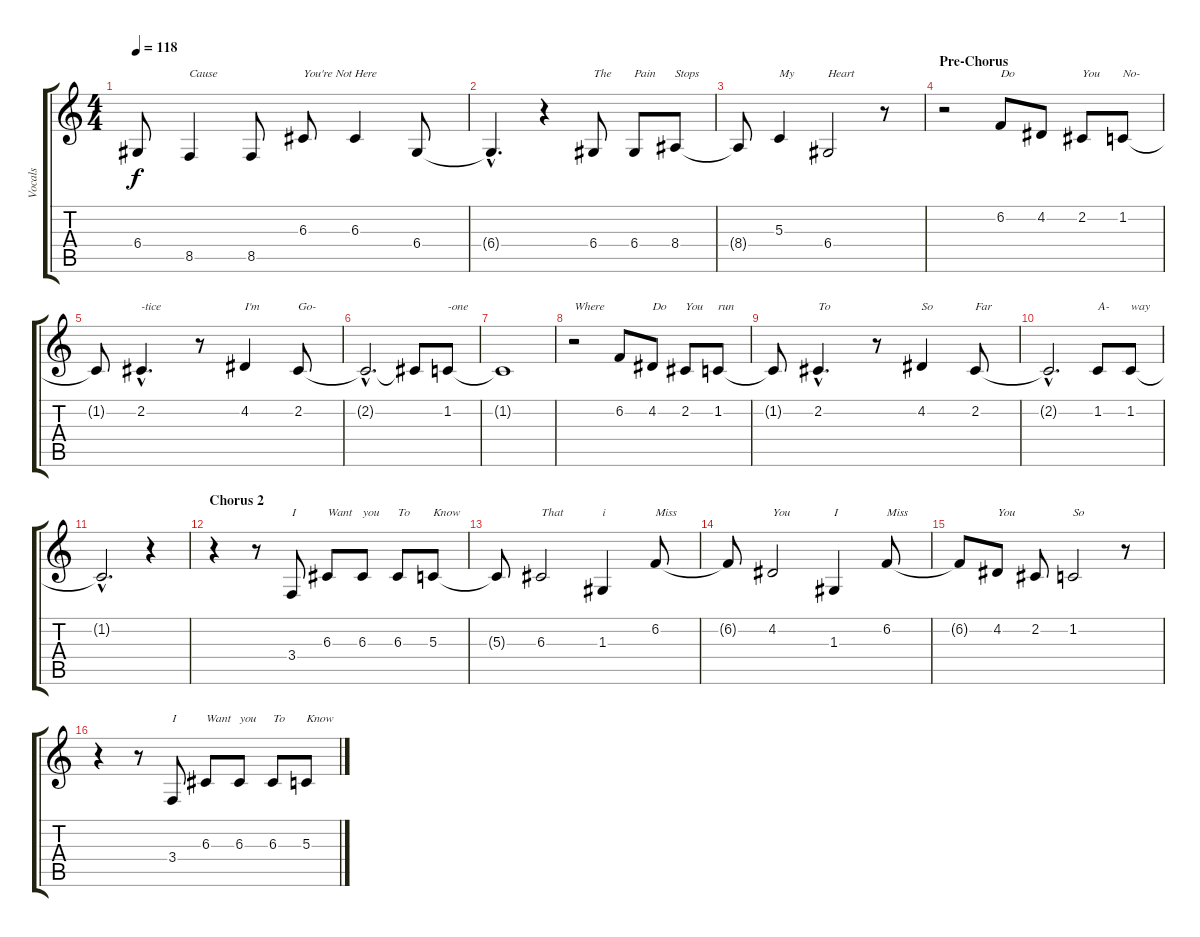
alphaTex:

\track ("Vocals" "Vocals") {instrument sopranosax}
\staff {score tabs}
\tuning (E4 B3 G3 D3 A2 E2) {hide}
\ts (4 4)
\tempo 118
\clef g2
\ks c
6.4{t}.8{dy f} 8.5.4{txt "Cause"} 8.5.8 6.3.8{txt "You're Not Here"} 6.3.4 6.4.8 |
6.4{hac t}.4{d} r.4 6.4.8{txt "The"} 6.4.8{txt "Pain"} 8.4.8{txt "Stops"} |
8.4{t}.8 5.3.4{txt "My"} 6.4.2{txt "Heart"} r.8 |
\section ("" "Pre-Chorus")
r.2 6.2.8{txt "Do"} 4.2.8 2.2.8{txt "You"} 1.2.8{txt "No-"} |
1.2{t}.8 2.2{hac}.4{d txt "-tice"} r.8 4.2.4{txt "I'm"} 2.2.8{txt "Go-"} |
2.2{hac t}.2{d} 2.2{t}.8 1.2.8{txt "-one"} |
1.2{t}.1 |
r.2{txt "Where"} 6.2.8 4.2.8{txt "Do"} 2.2.8{txt "You"} 1.2.8{txt "run"} |
1.2{t}.8 2.2{hac}.4{d txt "To"} r.8 4.2.4{txt "So"} 2.2.8{txt "Far"} |
2.2{hac t}.2{d} 1.2.8{txt "A-"} 1.2.8{txt "way"} |
1.2{hac t}.2{d} r.4 |
\section ("" "Chorus 2")
r.4 r.8 3.4.8{txt "I"} 6.3.8{txt "Want"} 6.3.8{txt "you"} 6.3.8{txt "To"} 5.3.8{txt "Know"} |
5.3{t}.8 6.3.2{txt "That"} 1.3.4{txt "i"} 6.2.8{txt "Miss"} |
6.2{t}.8 4.2.2{txt "You"} 1.3.4{txt "I"} 6.2.8{txt "Miss"} |
6.2{t}.8 4.2.8{txt "You"} 2.2.8 1.2.2{txt "So"} r.8 |
r.4 r.8 3.4.8{txt "I"} 6.3.8{txt "Want"} 6.3.8{txt "you"} 6.3.8{txt "To"} 5.3.8{txt "Know"}
